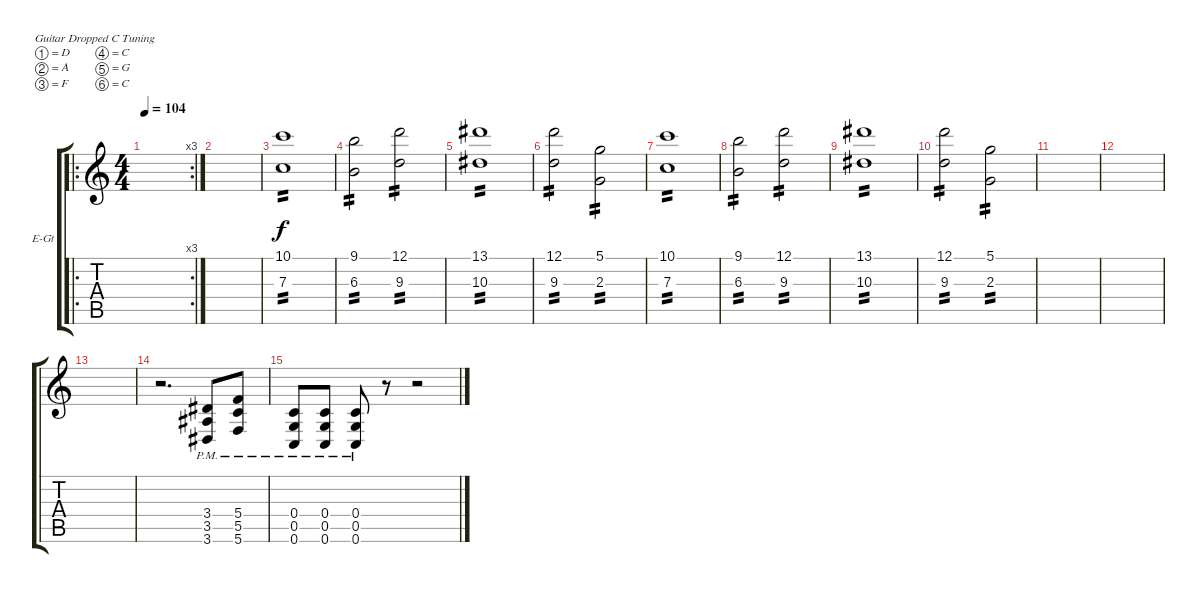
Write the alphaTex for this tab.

\defaultSystemsLayout 4
\bracketExtendMode groupsimilarinstruments
\firstSystemTrackNameOrientation horizontal
\otherSystemsTrackNameOrientation horizontal
\track ("Electric Guitar" "E-Gt") {instrument distortionguitar}
\staff {score tabs}
\tuning (D4 A3 F3 C3 G2 C2)
\ro
\rc 3
\ts (4 4)
\tempo 104
\clef g2
\scale
0.521236
\ks c
|
\scale
0.239382 |
\scale
0.239382 (10.1 7.3).1{tp 2} |
\scale
0.333333 (9.1 6.3).2{tp 2} (12.1 9.3).2{tp 2} |
\scale
0.333333 (13.1 10.3).1{tp 2} |
\scale
0.333333 (12.1 9.3).2{tp 2} (5.1 2.3).2{tp 2} |
\scale
0.333333 (10.1 7.3).1{tp 2} |
\scale
0.333333 (9.1 6.3).2{tp 2} (12.1 9.3).2{tp 2} |
\scale
0.333333 (13.1 10.3).1{tp 2} |
\scale
0.333333 (12.1 9.3).2{tp 2} (5.1 2.3).2{tp 2} |
\scale
0.333333 |
\scale
0.333333 |
\scale
0.333333 |
\scale
0.333333 r.2{d} (3.4{pm} 3.5{pm} 3.6{pm}).8 (5.4{pm} 5.5{pm} 5.6{pm}).8 |
\scale
0.333333 (0.4{pm} 0.5{pm} 0.6{pm}).8 (0.4{pm} 0.5{pm} 0.6{pm}).8 (0.4{pm} 0.5{pm} 0.6{pm}).8 r.8 r.2 |
\scale
0.333333
